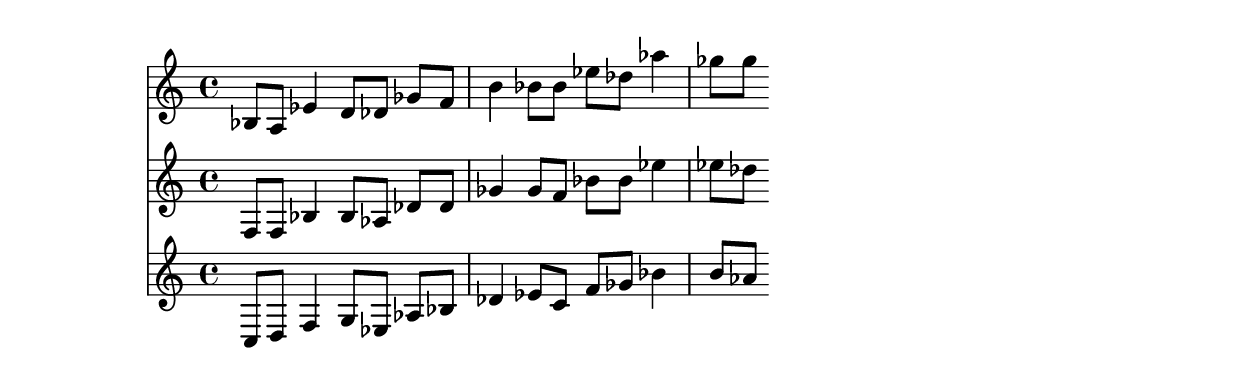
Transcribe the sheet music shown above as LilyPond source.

\version "2.19.82"
\language "english"

\header {
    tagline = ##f
}

\layout {}

\paper {}

\score {
    <<
        {
            {
                bf8
                [
                a8
                ]
                ef'4
                d'8
                [
                df'8
                ]
                gf'8
                [
                f'8
                ]
                b'4
                bf'8
                [
                bf'8
                ]
                ef''8
                [
                df''8
                ]
                af''4
                gf''8
                [
                gf''8
                ]
            }
        }
        {
            {
                f8
                [
                f8
                ]
                bf4
                bf8
                [
                af8
                ]
                df'8
                [
                df'8
                ]
                gf'4
                gf'8
                [
                f'8
                ]
                bf'8
                [
                bf'8
                ]
                ef''4
                ef''8
                [
                df''8
                ]
            }
        }
        {
            {
                c8
                [
                d8
                ]
                f4
                g8
                [
                ef8
                ]
                af8
                [
                bf8
                ]
                df'4
                ef'8
                [
                c'8
                ]
                f'8
                [
                gf'8
                ]
                bf'4
                b'8
                [
                af'8
                ]
            }
        }
    >>
}